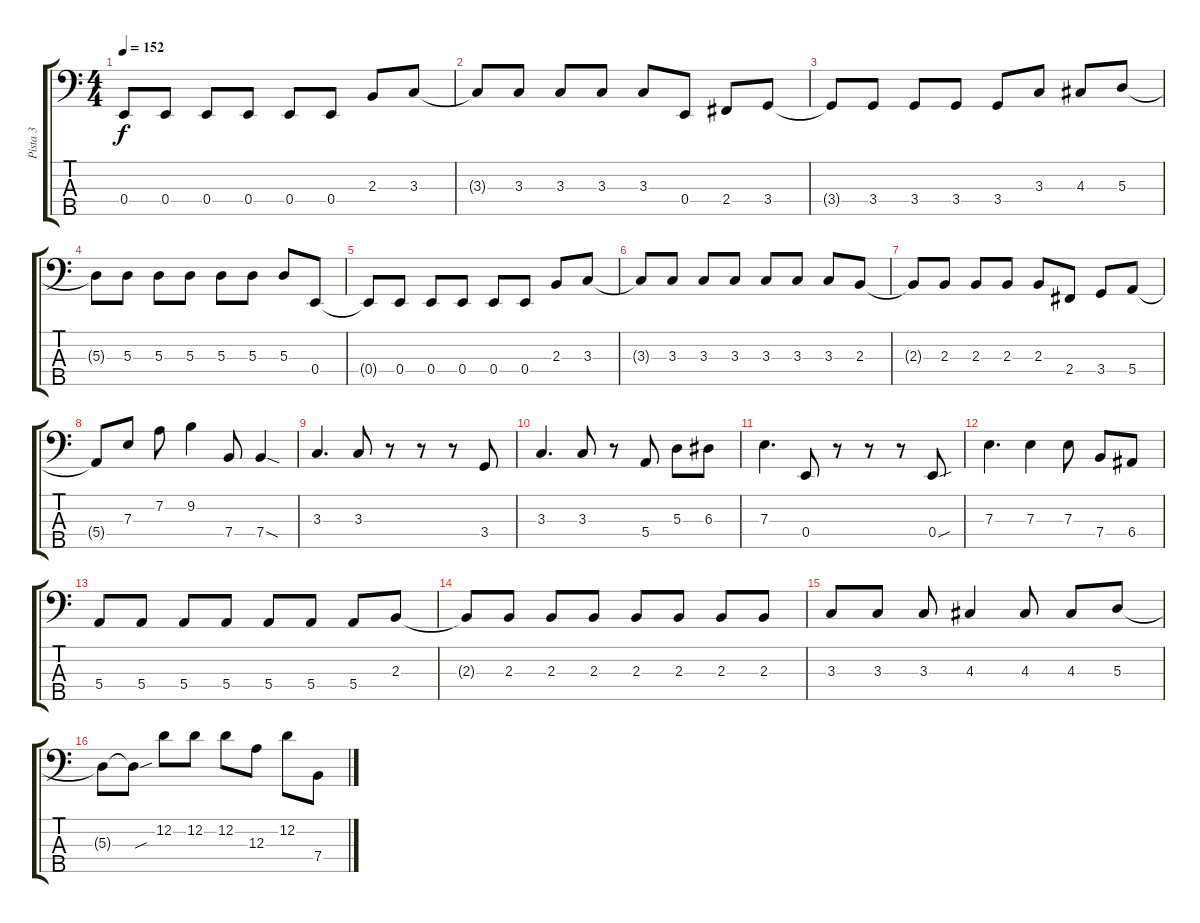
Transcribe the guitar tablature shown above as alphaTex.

\track ("Pista 3" "Pista 3") {instrument electricbassfinger}
\staff {score tabs}
\tuning (G2 D2 A1 E1 B0) {hide}
\ts (4 4)
\tempo 152
\clef f4
\ks c
0.4{t}.8{dy f} 0.4.8 0.4.8 0.4.8 0.4.8 0.4.8 2.3.8 3.3.8 |
3.3{t}.8 3.3.8 3.3.8 3.3.8 3.3.8 0.4.8 2.4.8 3.4.8 |
3.4{t}.8 3.4.8 3.4.8 3.4.8 3.4.8 3.3.8 4.3.8 5.3.8 |
5.3{t}.8 5.3.8 5.3.8 5.3.8 5.3.8 5.3.8 5.3.8 0.4.8 |
0.4{t}.8 0.4.8 0.4.8 0.4.8 0.4.8 0.4.8 2.3.8 3.3.8 |
3.3{t}.8 3.3.8 3.3.8 3.3.8 3.3.8 3.3.8 3.3.8 2.3.8 |
2.3{t}.8 2.3.8 2.3.8 2.3.8 2.3.8 2.4.8 3.4.8 5.4.8 |
5.4{t}.8 7.3.8 7.2.8 9.2.4 7.4.8 7.4{sod}.4 |
3.3.4{d} 3.3.8 r.8 r.8 r.8 3.4.8 |
3.3.4{d} 3.3.8 r.8 5.4.8 5.3.8 6.3.8 |
7.3.4{d} 0.4.8 r.8 r.8 r.8 0.4{sou}.8 |
7.3.4{d} 7.3.4 7.3.8 7.4.8 6.4.8 |
5.4.8 5.4.8 5.4.8 5.4.8 5.4.8 5.4.8 5.4.8 2.3.8 |
2.3{t}.8 2.3.8 2.3.8 2.3.8 2.3.8 2.3.8 2.3.8 2.3.8 |
3.3.8 3.3.8 3.3.8 4.3.4 4.3.8 4.3.8 5.3.8 |
5.3{t}.8 5.3{sou t}.8 12.2.8 12.2.8 12.2.8 12.3.8 12.2.8 7.4.8
